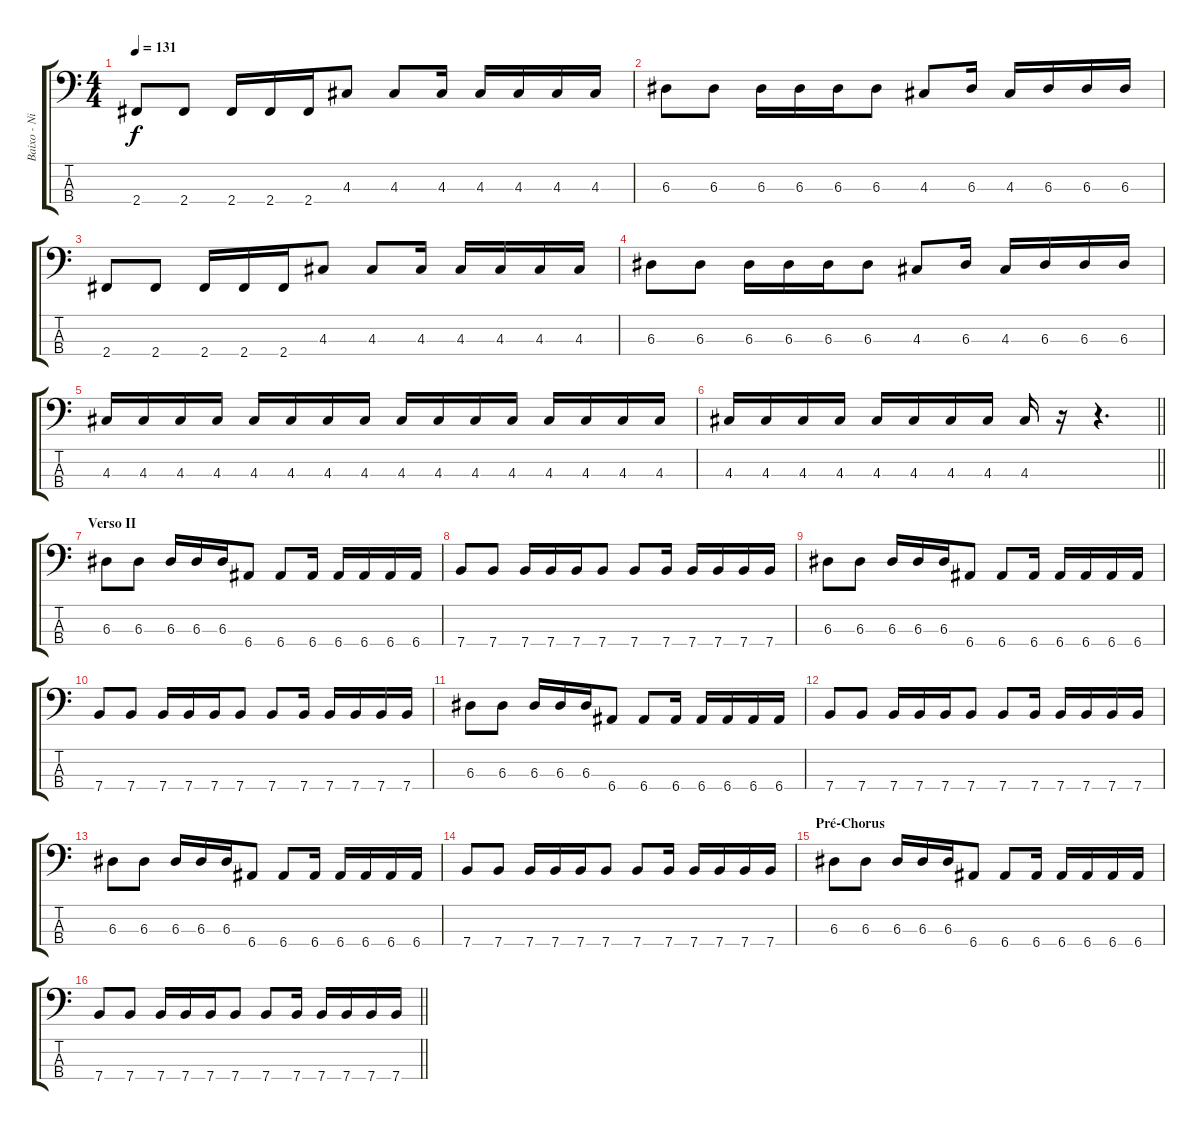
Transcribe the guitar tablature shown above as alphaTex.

\track ("Baixo - Nikola" "Baixo - Ni") {instrument electricbasspick}
\staff {score tabs}
\tuning (G2 D2 A1 E1) {hide}
\ts (4 4)
\tempo 131
\clef f4
\ks c
2.4.8{dy f} 2.4.8 2.4.16 2.4.16 2.4.16 4.3.8 4.3.8 4.3.16 4.3.16 4.3.16 4.3.16 4.3.16 |
6.3.8 6.3.8 6.3.16 6.3.16 6.3.16 6.3.8 4.3.8 6.3.16 4.3.16 6.3.16 6.3.16 6.3.16 |
2.4.8 2.4.8 2.4.16 2.4.16 2.4.16 4.3.8 4.3.8 4.3.16 4.3.16 4.3.16 4.3.16 4.3.16 |
6.3.8 6.3.8 6.3.16 6.3.16 6.3.16 6.3.8 4.3.8 6.3.16 4.3.16 6.3.16 6.3.16 6.3.16 |
4.3.16 4.3.16 4.3.16 4.3.16 4.3.16 4.3.16 4.3.16 4.3.16 4.3.16 4.3.16 4.3.16 4.3.16 4.3.16 4.3.16 4.3.16 4.3.16 |
\barLineRight lightlight
4.3.16 4.3.16 4.3.16 4.3.16 4.3.16 4.3.16 4.3.16 4.3.16 4.3.16 r.16 r.4{d} |
\section ("" "Verso II")
6.3.8 6.3.8 6.3.16 6.3.16 6.3.16 6.4.8 6.4.8 6.4.16 6.4.16 6.4.16 6.4.16 6.4.16 |
7.4.8 7.4.8 7.4.16 7.4.16 7.4.16 7.4.8 7.4.8 7.4.16 7.4.16 7.4.16 7.4.16 7.4.16 |
6.3.8 6.3.8 6.3.16 6.3.16 6.3.16 6.4.8 6.4.8 6.4.16 6.4.16 6.4.16 6.4.16 6.4.16 |
7.4.8 7.4.8 7.4.16 7.4.16 7.4.16 7.4.8 7.4.8 7.4.16 7.4.16 7.4.16 7.4.16 7.4.16 |
6.3.8 6.3.8 6.3.16 6.3.16 6.3.16 6.4.8 6.4.8 6.4.16 6.4.16 6.4.16 6.4.16 6.4.16 |
7.4.8 7.4.8 7.4.16 7.4.16 7.4.16 7.4.8 7.4.8 7.4.16 7.4.16 7.4.16 7.4.16 7.4.16 |
6.3.8 6.3.8 6.3.16 6.3.16 6.3.16 6.4.8 6.4.8 6.4.16 6.4.16 6.4.16 6.4.16 6.4.16 |
7.4.8 7.4.8 7.4.16 7.4.16 7.4.16 7.4.8 7.4.8 7.4.16 7.4.16 7.4.16 7.4.16 7.4.16 |
\section ("" "Pré-Chorus")
6.3.8 6.3.8 6.3.16 6.3.16 6.3.16 6.4.8 6.4.8 6.4.16 6.4.16 6.4.16 6.4.16 6.4.16 |
\barLineRight lightlight
7.4.8 7.4.8 7.4.16 7.4.16 7.4.16 7.4.8 7.4.8 7.4.16 7.4.16 7.4.16 7.4.16 7.4.16
